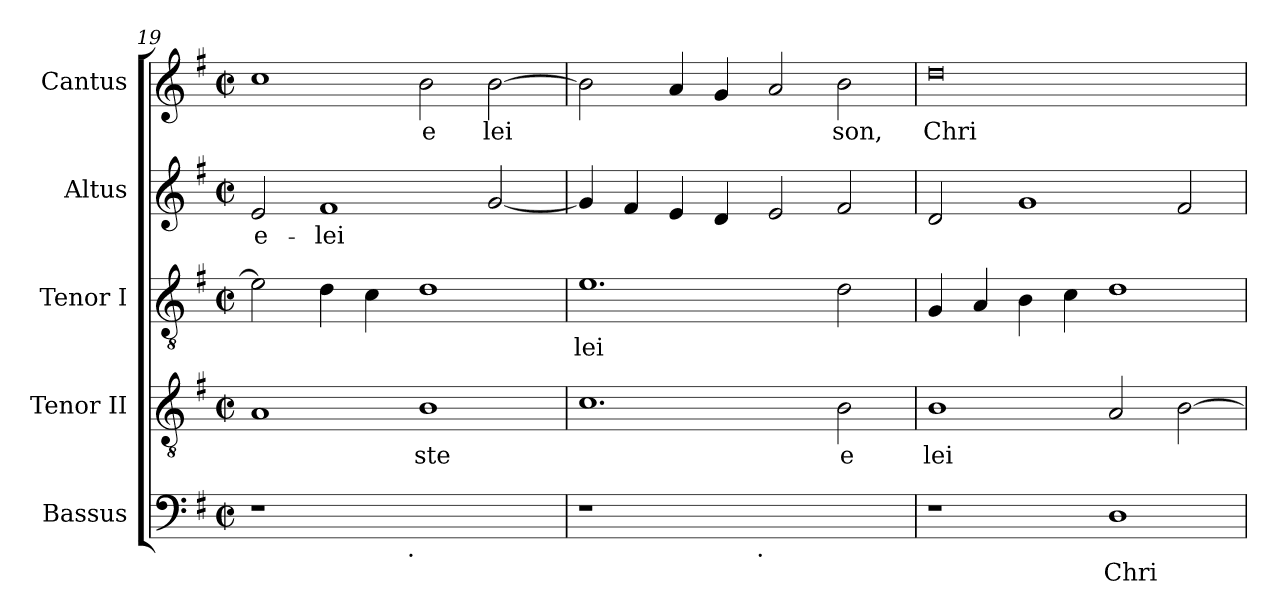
**kern	**text	**kern	**text	**kern	**text	**kern	**text	**kern	**text
*part5	*part5	*part4	*part4	*part3	*part3	*part2	*part2	*part1	*part1
*staff5	*staff5	*staff4	*staff4	*staff3	*staff3	*staff2	*staff2	*staff1	*staff1
*I"Bassus	*	*I"Tenor II	*	*I"Tenor I	*	*I"Altus	*	*I"Cantus	*
*I'B	*	*I'T II	*	*I'T I	*	*I'A	*	*I'C	*
*clefF4	*	*clefGv2	*	*clefGv2	*	*clefG2	*	*clefG2	*
*k[f#]	*	*k[f#]	*	*k[f#]	*	*k[f#]	*	*k[f#]	*
*G:	*	*G:	*	*G:	*	*G:	*	*G:	*
*M2/2	*	*M2/2	*	*M2/2	*	*M2/2	*	*M2/2	*
*met(c|)	*	*met(c|)	*	*met(c|)	*	*met(c|)	*	*met(c|)	*
=19	=19	=19	=19	=19	=19	=19	=19	=19	=19
!	!	!	!LO:LY:b:cj	!	!LO:LY:b:cj	!	!LO:LY:b:cj	!	!LO:LY:b:cj
*^	*	*	*	*	*	*	*	*	*
1r	2ryy	.	1A	--	2e\]	.	2e/	e-	1cc	.
!	!	!	!	!	!	!LO:LY:b:cj	!	!LO:LY:b:cj	!	!
.	4...ryy	.	.	.	4d\	.	1f#	-lei-	.	.
!	!	!	!	!	!	!LO:LY:b:cj	!	!	!	!
.	.	.	.	.	4c\	.	.	.	.	.
!	!LO:TX:b:t=.	!	!	!	!	!	!	!	!	!
.	1ryy	.	.	.	.	.	.	.	.	.
!	!	!	!	!LO:LY:b:cj	!	!LO:LY:b:cj	!	!	!	!LO:LY:b:cj
1ryy	.	.	1B	-ste	1d	.	.	.	2b\	e
!	!	!	!	!	!	!	!	!LO:LY:b:cj	!	!LO:LY:b:cj
.	.	.	.	.	.	.	[>2g/	--	[>2b\	lei
.	32ryy	.	.	.	.	.	.	.	.	.
!!LO:PB:g=z
=20	=20	=20	=20	=20	=20	=20	=20	=20	=20	=20
!	!	!	!	!LO:LY:b:cj	!	!LO:LY:b:cj	!	!LO:LY:b:cj	!	!LO:LY:b:cj
1r	2ryy	.	1.c	.	1.e	lei	4g/]	--	2b\]	.
!	!	!	!	!	!	!	!	!LO:LY:b:cj	!	!
.	.	.	.	.	.	.	4f#/	--	.	.
!	!	!	!	!	!	!	!	!LO:LY:b:cj	!	!LO:LY:b:cj
.	4...ryy	.	.	.	.	.	4e/	--	4a/	.
!	!	!	!	!	!	!	!	!LO:LY:b:cj	!	!LO:LY:b:cj
.	.	.	.	.	.	.	4d/	--	4g/	.
!	!LO:TX:b:t=.	!	!	!	!	!	!	!	!	!
.	1ryy	.	.	.	.	.	.	.	.	.
!	!	!	!	!	!	!	!	!LO:LY:b:cj	!	!LO:LY:b:cj
1ryy	.	.	.	.	.	.	2e/	--	2a/	.
!	!	!	!	!LO:LY:b:cj	!	!LO:LY:b:cj	!	!LO:LY:b:cj	!	!LO:LY:b:cj
.	.	.	2B\	e	2d\	.	2f#/	--	2b\	son,
.	32ryy	.	.	.	.	.	.	.	.	.
=21	=21	=21	=21	=21	=21	=21	=21	=21	=21	=21
!	!	!	!	!LO:LY:b:cj	!	!LO:LY:b:cj	!	!LO:LY:b:cj	!	!LO:LY:b:cj
*v	*v	*	*	*	*	*	*	*	*	*
1r	.	1B	lei	4G/	.	2d/	--	0dd	Chri
!	!	!	!	!	!LO:LY:b:cj	!	!	!	!
.	.	.	.	4A/	.	.	.	.	.
!	!	!	!	!	!LO:LY:b:cj	!	!LO:LY:b:cj	!	!
.	.	.	.	4B\	.	1g	--	.	.
!	!	!	!	!	!LO:LY:b:cj	!	!	!	!
.	.	.	.	4c\	.	.	.	.	.
!	!LO:LY:b:cj	!	!LO:LY:b:cj	!	!LO:LY:b:cj	!	!	!	!
1D	Chri	2A/	.	1d	.	.	.	.	.
!	!	!	!LO:LY:b:cj	!	!	!	!LO:LY:b:cj	!	!
.	.	[>2B\	.	.	.	2f#/	--	.	.
=	=	=	=	=	=	=	=	=	=
*-	*-	*-	*-	*-	*-	*-	*-	*-	*-
